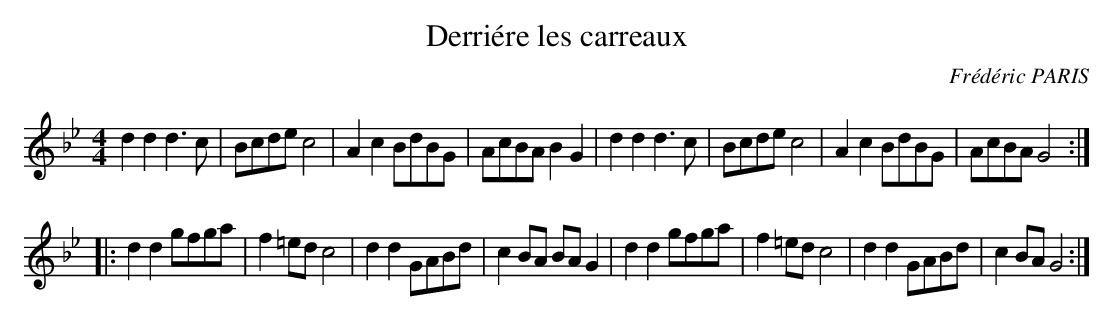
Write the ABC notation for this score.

X:1
T:Derriére les carreaux
M:4/4
L:1/4
C:Frédéric PARIS
K:Gm
ddd>c|B/2c/2d/2e/2 c2|A c B/2d/2B/2G/2|A/2c/2B/2A/2 B G|
ddd>c|B/2c/2d/2e/2c2|A c B/2d/2B/2G/2|A/2c/2B/2A/2 G2:|
|:!dd g/2f/2g/2a/2|f =e/2d/2c2|ddG/2A/2B/2d/2|c B/2A/2 B/2A/2 G|
dd g/2f/2g/2a/2|f =e/2d/2c2|dd G/2A/2B/2d/2|c B/2A/2 G2:|
